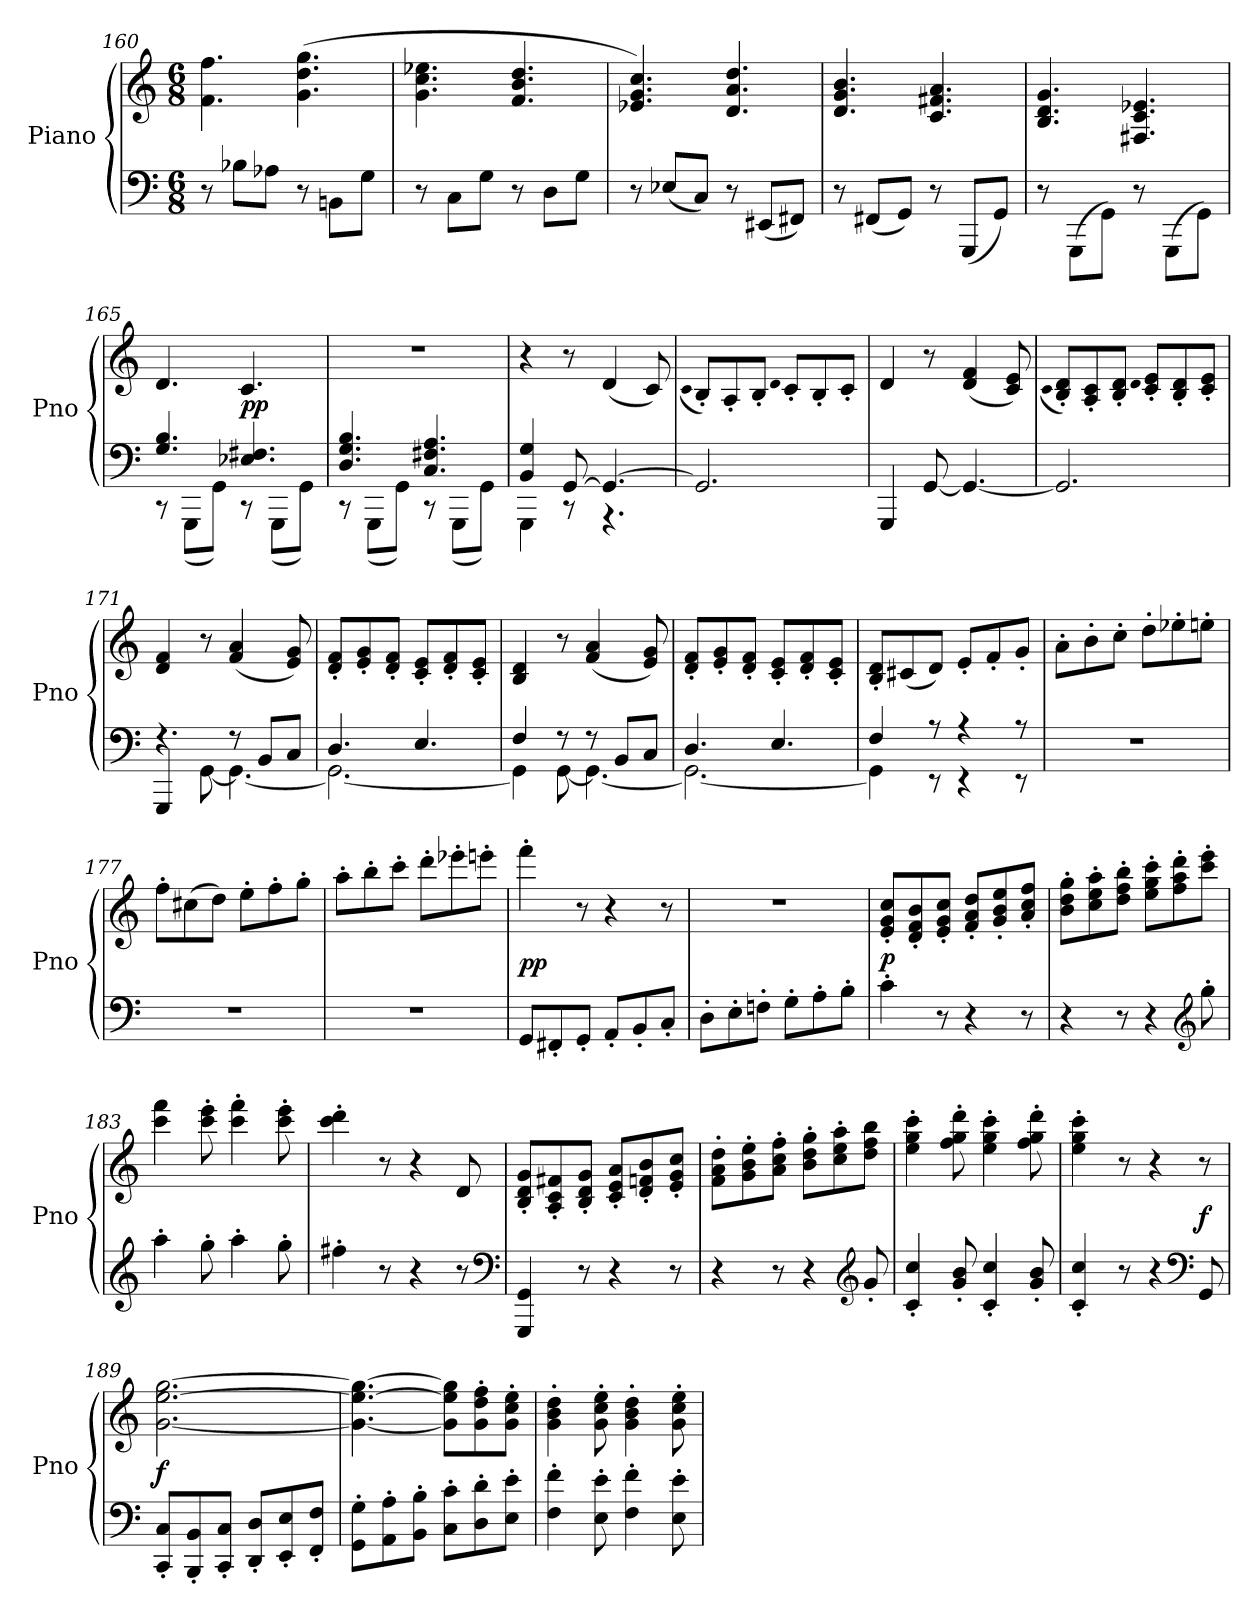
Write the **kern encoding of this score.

**kern	**kern	**dynam
*part1	*part1	*part1
*staff2	*staff1	*staff1/2
*I"Piano	*	*
*I'Pno	*	*
*clefF4	*clefG2	*
*k[]	*k[]	*
*C:	*C:	*
*M6/8	*M6/8	*
=160	=160	=160
8r	4.f\ 4.ff\	.
8B-X\L	.	.
8A-X\J	.	.
8r	(4.g\ 4.dd\ 4.gg\	.
8BBn\L	.	.
8G\J	.	.
=161	=161	=161
8r	4.g\ 4.cc\ 4.ee-X\	.
8C\L	.	.
8G\J	.	.
8r	4.f/ 4.b/ 4.dd/	.
8D\L	.	.
8G\J	.	.
=162	=162	=162
8r	4.e-X/ 4.g/ 4.cc/)	.
(8E-X/L	.	.
8C/J)	.	.
8r	4.d/ 4.a/ 4.dd/	.
(8EE#X/L	.	.
8FF#X/J)	.	.
=163	=163	=163
8r	4.d/ 4.g/ 4.b/	.
(8FF#X/L	.	.
8GG/J)	.	.
8r	4.c/ 4.f#X/ 4.a/	.
(8GGG/L	.	.
8GG/J)	.	.
=164	=164	=164
8r	4.B/ 4.d/ 4.g/	.
(8GGG\L	.	.
8GG\J)	.	.
8r	4.F#X/ 4.c/ 4.e-X/	.
(8GGG\L	.	.
8GG\J)	.	.
=165	=165	=165
*^	*	*
4.G/ 4.B/	8r	4.d/	.
.	(8GGG\L	.	.
.	8GG\J)	.	.
4.E-X/ 4.F#X/	8r	4.c/	pp
.	(8GGG\L	.	.
.	8GG\J)	.	.
=166	=166	=166	=166
4.D/ 4.G/ 4.B/	8r	2.r	.
.	(8GGG\L	.	.
.	8GG\J)	.	.
4.C/ 4.F#X/ 4.A/	8r	.	.
.	(8GGG\L	.	.
.	8GG\J)	.	.
=167	=167	=167	=167
4BB/ 4G/	4GGG\	4r	.
[8GG/	8r	8r	.
4.GG/_	4.r	(4d/	.
.	.	8c/)	.
*v	*v	*	*
=168	=168	=168
.	(qc	.
2.GG/]	8B'/L)	.
.	8A'/	.
.	8B'/J	.
.	qd	.
.	8c'/L	.
.	8B'/	.
.	8c'/J	.
=169	=169	=169
4GGG/	4d/	.
[8GG/	8r	.
4.GG/_	(4d/ 4f/	.
.	8c/ 8e/)	.
=170	=170	=170
.	(qc	.
2.GG/]	8B'/ 8d'/L)	.
.	8A'/ 8c'/	.
.	8B'/ 8d'/J	.
.	qd	.
.	8c'/ 8e'/L	.
.	8B'/ 8d'/	.
.	8c'/ 8e'/J	.
=171	=171	=171
*^	*	*
4.r	4GGG/	4d/ 4f/	.
.	[8GG\	8r	.
8r	4.GG\_	(4f/ 4a/	.
8BB/L	.	.	.
8C/J	.	8e/ 8g/)	.
=172	=172	=172	=172
4.D/	2.GG\_	8d'/ 8f'/L	.
.	.	8e'/ 8g'/	.
.	.	8d'/ 8f'/J	.
4.E/	.	8c'/ 8e'/L	.
.	.	8d'/ 8f'/	.
.	.	8c'/ 8e'/J	.
=173	=173	=173	=173
4F/	4GG\]	4B/ 4d/	.
8r	[8GG\	8r	.
8r	4.GG\_	(4f/ 4a/	.
8BB/L	.	.	.
8C/J	.	8e/ 8g/)	.
=174	=174	=174	=174
4.D/	2.GG\_	8d'/ 8f'/L	.
.	.	8e'/ 8g'/	.
.	.	8d'/ 8f'/J	.
4.E/	.	8c'/ 8e'/L	.
.	.	8d'/ 8f'/	.
.	.	8c'/ 8e'/J	.
=175	=175	=175	=175
4F/	4GG\]	8B'/ 8d'/L	.
.	.	(8c#X/	.
8r	8r	8d/J)	.
4r	4r	8e'/L	.
.	.	8f'/	.
8r	8r	8g'/J	.
*v	*v	*	*
=176	=176	=176
2.r	8a'\L	.
.	8b'\	.
.	8cc'\J	.
.	8dd'\L	.
.	8ee-X'\	.
.	8een'\J	.
=177	=177	=177
2.r	8ff'\L	.
.	(8cc#X\	.
.	8dd\J)	.
.	8ee'\L	.
.	8ff'\	.
.	8gg'\J	.
=178	=178	=178
2.r	8aa'\L	.
.	8bb'\	.
.	8ccc'\J	.
.	8ddd'\L	.
.	8eee-X'\	.
.	8eeen'\J	.
=179	=179	=179
8GG/L	4fff'\	pp
8FF#X'/	.	.
8GG'/J	8r	.
8AA'/L	4r	.
8BB'/	.	.
8C'/J	8r	.
=180	=180	=180
8D'\L	2.r	.
8E'\	.	.
8Fn'\J	.	.
8G'\L	.	.
8A'\	.	.
8B'\J	.	.
=181	=181	=181
4c'\	8e'/ 8g'/ 8cc'/L	p
.	8d'/ 8f'/ 8b'/	.
8r	8e'/ 8g'/ 8cc'/J	.
4r	8f'/ 8a'/ 8dd'/L	.
.	8g'/ 8b'/ 8ee'/	.
8r	8a'/ 8cc'/ 8ff'/J	.
=182	=182	=182
4r	8b'\ 8dd'\ 8gg'\L	.
.	8cc'\ 8ee'\ 8aa'\	.
8r	8dd'\ 8ff'\ 8bb'\J	.
4r	8ee'\ 8gg'\ 8ccc'\L	.
.	8ff'\ 8aa'\ 8ddd'\	.
*clefG2	*	*
8gg'\	8ccc'\ 8eee'\J	.
=183	=183	=183
4aa'\	4ccc\ 4fff\	.
8gg'\	8ccc'\ 8eee'\	.
4aa'\	4ccc'\ 4fff'\	.
8gg'\	8ccc'\ 8eee'\	.
=184	=184	=184
4ff#X'\	4ccc'\ 4ddd'\	.
8r	8r	.
4r	4r	.
8r	8d/	.
*clefF4	*	*
=185	=185	=185
4GGG/ 4GG/	8B'/ 8d'/ 8g'/L	.
.	8A'/ 8c'/ 8f#X'/	.
8r	8B'/ 8d'/ 8g'/J	.
4r	8c'/ 8e'/ 8a'/L	.
.	8d'/ 8fn'/ 8b'/	.
8r	8e'/ 8g'/ 8cc'/J	.
=186	=186	=186
4r	8f'\ 8a'\ 8dd'\L	.
.	8g'\ 8b'\ 8ee'\	.
8r	8a'\ 8cc'\ 8ff'\J	.
4r	8b'\ 8dd'\ 8gg'\L	.
.	8cc'\ 8ee'\ 8aa'\	.
*clefG2	*	*
8g'/	8dd\ 8ff\ 8bb\J	.
=187	=187	=187
4c'/ 4cc'/	4ee'\ 4gg'\ 4ccc'\	.
8g'/ 8b'/	8ff'\ 8gg'\ 8ddd'\	.
4c'/ 4cc'/	4ee'\ 4gg'\ 4ccc'\	.
8g'/ 8b'/	8ff'\ 8gg'\ 8ddd'\	.
=188	=188	=188
4c'/ 4cc'/	4ee'\ 4gg'\ 4ccc'\	.
8r	8r	.
4r	4r	.
*clefF4	*	*
8GG/	8r	f
=189	=189	=189
8CC'/ 8C'/L	[2.g\ [2.ee\ [2.gg\	f
8BBB'/ 8BB'/	.	.
8CC'/ 8C'/J	.	.
8DD'/ 8D'/L	.	.
8EE'/ 8E'/	.	.
8FF'/ 8F'/J	.	.
=190	=190	=190
8GG'\ 8G'\L	4.g_\ 4.ee_\ 4.gg_\	.
8AA'\ 8A'\	.	.
8BB'\ 8B'\J	.	.
8C'\ 8c'\L	8g]\ 8ee]\ 8gg]\L	.
8D'\ 8d'\	8g'\ 8dd'\ 8ff'\	.
8E'\ 8e'\J	8g'\ 8cc'\ 8ee'\J	.
=191	=191	=191
4F'\ 4f'\	4g'\ 4b'\ 4dd'\	.
8E'\ 8e'\	8g'\ 8cc'\ 8ee'\	.
4F'\ 4f'\	4g'\ 4b'\ 4dd'\	.
8E'\ 8e'\	8g'\ 8cc'\ 8ee'\	.
=	=	=
*-	*-	*-
